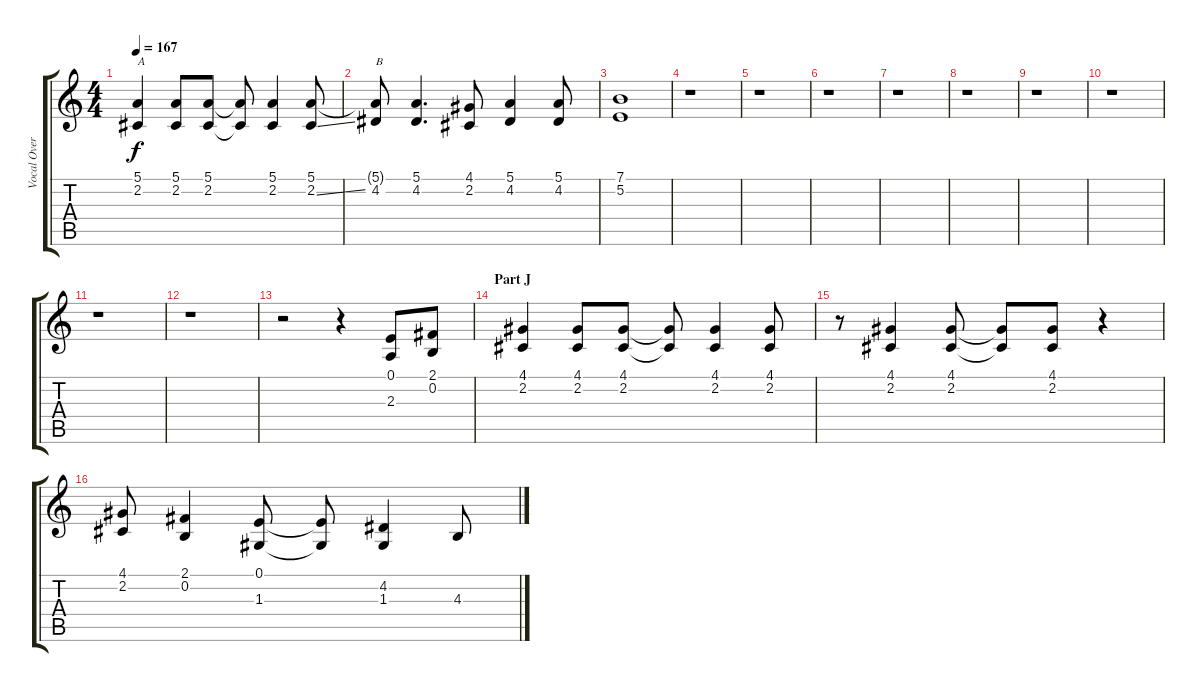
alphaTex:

\track ("Vocal Overdubs (Hyde)" "Vocal Over") {mute instrument altosax}
\staff {score tabs}
\tuning (E4 B3 G3 D3 A2 E2) {hide}
\ts (4 4)
\tempo 167
\clef g2
\ks c
(5.1 2.2).4{txt "A" dy f} (5.1 2.2).8 (5.1 2.2).8 (5.1{t} 2.2{t}).8 (5.1 2.2).4 (5.1 2.2{ss}).8 |
(5.1{t} 4.2).8{txt "B"} (5.1 4.2).4{d} (4.1 2.2).8 (5.1 4.2).4 (5.1 4.2).8 |
(7.1 5.2).1 |
r.1 |
r.1 |
r.1 |
r.1 |
r.1 |
r.1 |
r.1 |
r.1 |
r.1 |
r.2 r.4 (0.1 2.3).8 (2.1 0.2).8 |
\section ("" "Part J")
(4.1 2.2).4 (4.1 2.2).8 (4.1 2.2).8 (4.1{t} 2.2{t}).8 (4.1 2.2).4 (4.1 2.2).8 |
r.8 (4.1 2.2).4 (4.1 2.2).8 (4.1{t} 2.2{t}).8 (4.1 2.2).8 r.4 |
(4.1 2.2).8 (2.1 0.2).4 (0.1 1.3).8 (0.1{t} 1.3{t}).8 (4.2 1.3).4 4.3.8
